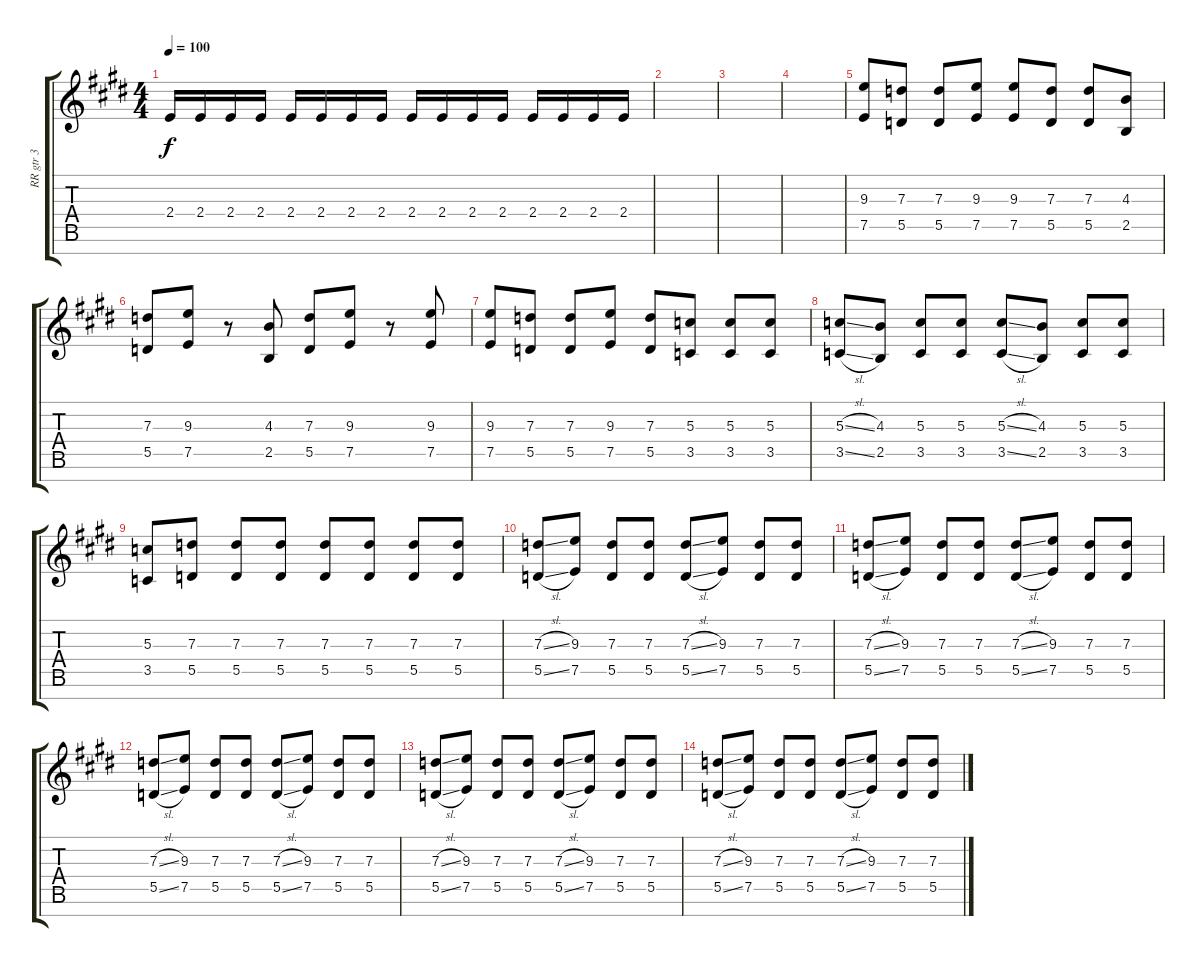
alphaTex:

\track ("RR gtr 3" "RR gtr 3") {instrument electricguitarmuted}
\staff {score tabs}
\tuning (E4 B3 G3 D3 A2 E2 B1) {hide}
\ts (4 4)
\tempo 100
\clef g2
\ks e
2.4.16{dy f} 2.4.16 2.4.16 2.4.16 2.4.16 2.4.16 2.4.16 2.4.16 2.4.16 2.4.16 2.4.16 2.4.16 2.4.16 2.4.16 2.4.16 2.4.16 |
|
|
|
(9.3 7.5).8{volume 12} (7.3 5.5).8 (7.3 5.5).8 (9.3 7.5).8 (9.3 7.5).8 (7.3 5.5).8 (7.3 5.5).8 (4.3 2.5).8 |
(7.3 5.5).8 (9.3 7.5).8 r.8 (4.3 2.5).8 (7.3 5.5).8 (9.3 7.5).8 r.8 (9.3 7.5).8 |
(9.3 7.5).8 (7.3 5.5).8 (7.3 5.5).8 (9.3 7.5).8 (7.3 5.5).8 (5.3 3.5).8 (5.3 3.5).8 (5.3 3.5).8 |
(5.3{sl} 3.5{sl}).8 (4.3 2.5).8 (5.3 3.5).8 (5.3 3.5).8 (5.3{sl} 3.5{sl}).8 (4.3 2.5).8 (5.3 3.5).8 (5.3 3.5).8 |
(5.3 3.5).8 (7.3 5.5).8 (7.3 5.5).8 (7.3 5.5).8 (7.3 5.5).8 (7.3 5.5).8 (7.3 5.5).8 (7.3 5.5).8 |
(7.3{sl} 5.5{sl}).8{volume 0} (9.3 7.5).8 (7.3 5.5).8 (7.3 5.5).8 (7.3{sl} 5.5{sl}).8 (9.3 7.5).8 (7.3 5.5).8 (7.3 5.5).8 |
(7.3{sl} 5.5{sl}).8 (9.3 7.5).8 (7.3 5.5).8 (7.3 5.5).8 (7.3{sl} 5.5{sl}).8 (9.3 7.5).8 (7.3 5.5).8 (7.3 5.5).8 |
(7.3{sl} 5.5{sl}).8 (9.3 7.5).8 (7.3 5.5).8 (7.3 5.5).8 (7.3{sl} 5.5{sl}).8 (9.3 7.5).8 (7.3 5.5).8 (7.3 5.5).8 |
(7.3{sl} 5.5{sl}).8 (9.3 7.5).8 (7.3 5.5).8 (7.3 5.5).8 (7.3{sl} 5.5{sl}).8 (9.3 7.5).8 (7.3 5.5).8 (7.3 5.5).8 |
(7.3{sl} 5.5{sl}).8 (9.3 7.5).8 (7.3 5.5).8 (7.3 5.5).8 (7.3{sl} 5.5{sl}).8 (9.3 7.5).8 (7.3 5.5).8 (7.3 5.5).8
